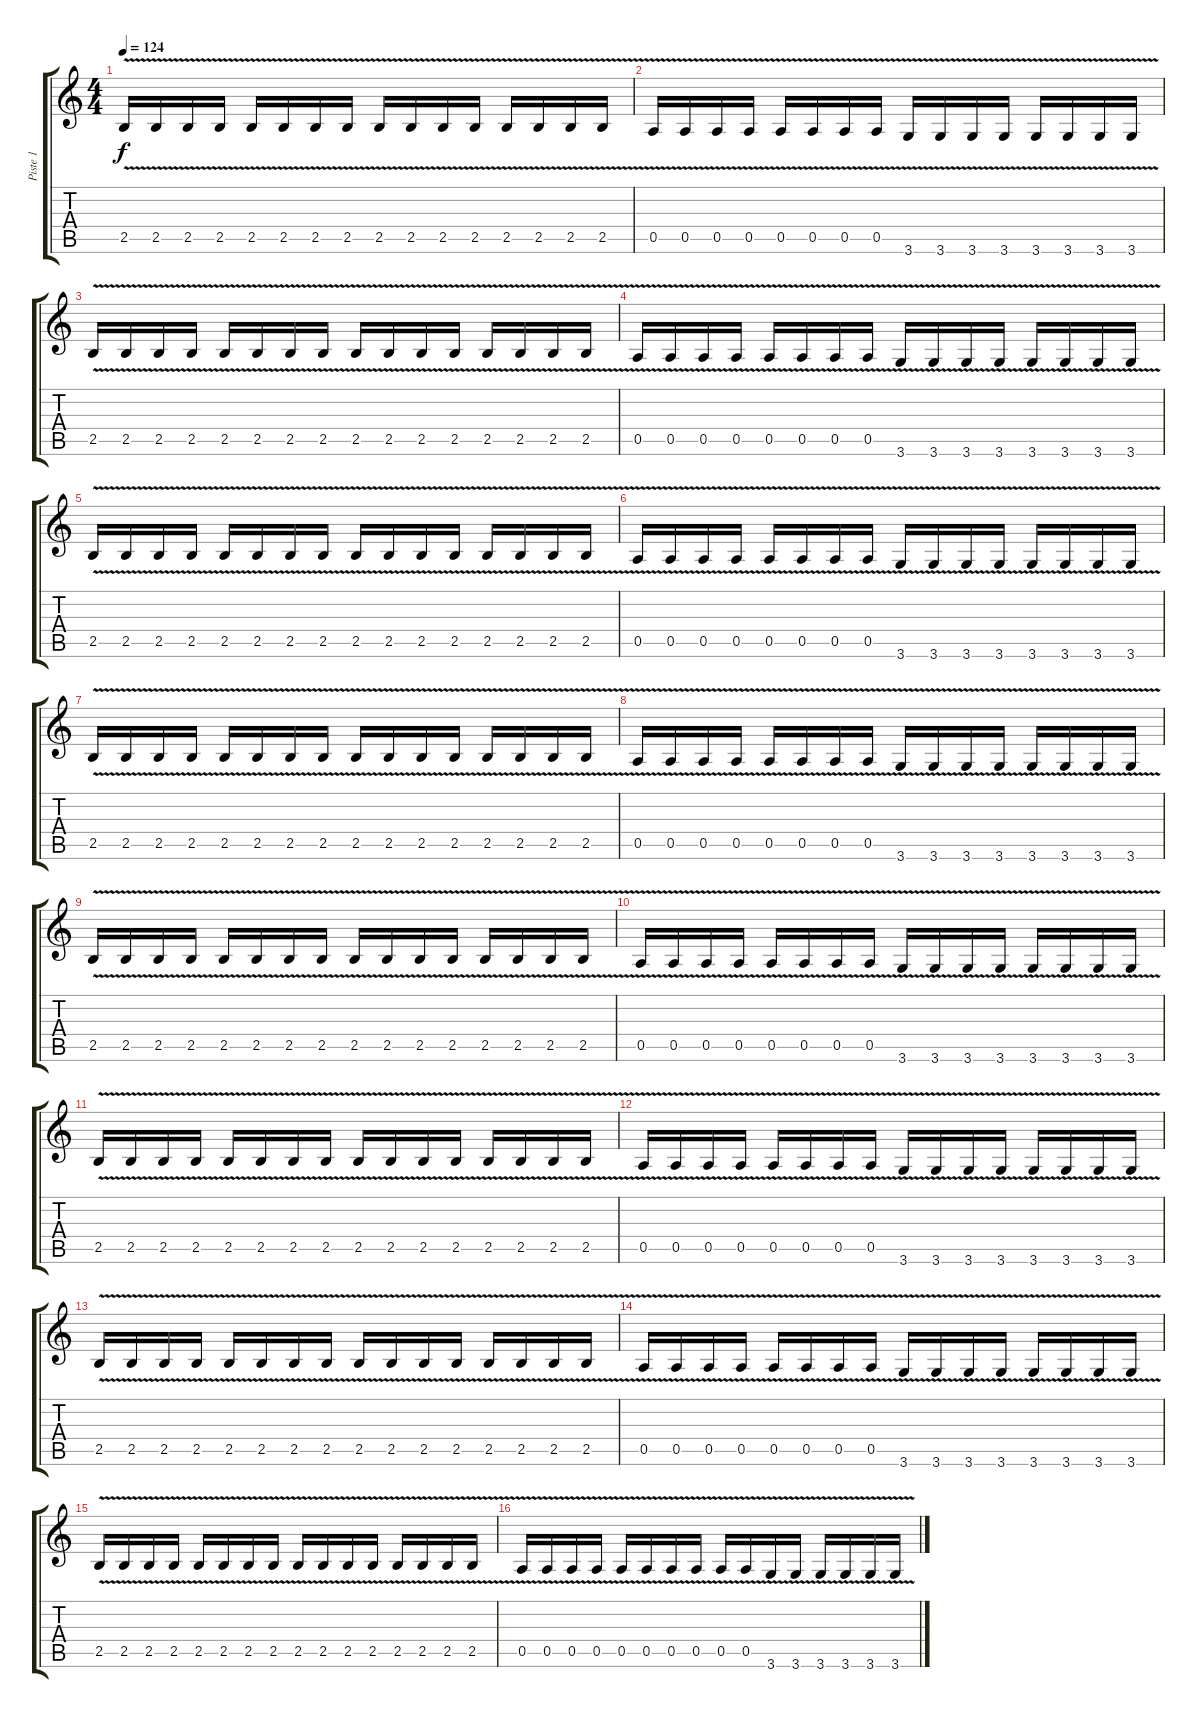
\track ("Piste 1" "Piste 1") {instrument acousticguitarnylon}
\staff {score tabs}
\tuning (E4 B3 G3 D3 A2 E2) {hide}
\ts (4 4)
\tempo 124
\clef g2
\ks c
2.5{v}.16{dy f} 2.5{v}.16 2.5{v}.16 2.5{v}.16 2.5{v}.16 2.5{v}.16 2.5{v}.16 2.5{v}.16 2.5{v}.16 2.5{v}.16 2.5{v}.16 2.5{v}.16 2.5{v}.16 2.5{v}.16 2.5{v}.16 2.5{v}.16 |
0.5{v}.16 0.5{v}.16 0.5{v}.16 0.5{v}.16 0.5{v}.16 0.5{v}.16 0.5{v}.16 0.5{v}.16 3.6{v}.16 3.6{v}.16 3.6{v}.16 3.6{v}.16 3.6{v}.16 3.6{v}.16 3.6{v}.16 3.6{v}.16 |
2.5{v}.16 2.5{v}.16 2.5{v}.16 2.5{v}.16 2.5{v}.16 2.5{v}.16 2.5{v}.16 2.5{v}.16 2.5{v}.16 2.5{v}.16 2.5{v}.16 2.5{v}.16 2.5{v}.16 2.5{v}.16 2.5{v}.16 2.5{v}.16 |
0.5{v}.16 0.5{v}.16 0.5{v}.16 0.5{v}.16 0.5{v}.16 0.5{v}.16 0.5{v}.16 0.5{v}.16 3.6{v}.16 3.6{v}.16 3.6{v}.16 3.6{v}.16 3.6{v}.16 3.6{v}.16 3.6{v}.16 3.6{v}.16 |
2.5{v}.16 2.5{v}.16 2.5{v}.16 2.5{v}.16 2.5{v}.16 2.5{v}.16 2.5{v}.16 2.5{v}.16 2.5{v}.16 2.5{v}.16 2.5{v}.16 2.5{v}.16 2.5{v}.16 2.5{v}.16 2.5{v}.16 2.5{v}.16 |
0.5{v}.16 0.5{v}.16 0.5{v}.16 0.5{v}.16 0.5{v}.16 0.5{v}.16 0.5{v}.16 0.5{v}.16 3.6{v}.16 3.6{v}.16 3.6{v}.16 3.6{v}.16 3.6{v}.16 3.6{v}.16 3.6{v}.16 3.6{v}.16 |
2.5{v}.16 2.5{v}.16 2.5{v}.16 2.5{v}.16 2.5{v}.16 2.5{v}.16 2.5{v}.16 2.5{v}.16 2.5{v}.16 2.5{v}.16 2.5{v}.16 2.5{v}.16 2.5{v}.16 2.5{v}.16 2.5{v}.16 2.5{v}.16 |
0.5{v}.16 0.5{v}.16 0.5{v}.16 0.5{v}.16 0.5{v}.16 0.5{v}.16 0.5{v}.16 0.5{v}.16 3.6{v}.16 3.6{v}.16 3.6{v}.16 3.6{v}.16 3.6{v}.16 3.6{v}.16 3.6{v}.16 3.6{v}.16 |
2.5{v}.16 2.5{v}.16 2.5{v}.16 2.5{v}.16 2.5{v}.16 2.5{v}.16 2.5{v}.16 2.5{v}.16 2.5{v}.16 2.5{v}.16 2.5{v}.16 2.5{v}.16 2.5{v}.16 2.5{v}.16 2.5{v}.16 2.5{v}.16 |
0.5{v}.16 0.5{v}.16 0.5{v}.16 0.5{v}.16 0.5{v}.16 0.5{v}.16 0.5{v}.16 0.5{v}.16 3.6{v}.16 3.6{v}.16 3.6{v}.16 3.6{v}.16 3.6{v}.16 3.6{v}.16 3.6{v}.16 3.6{v}.16 |
2.5{v}.16 2.5{v}.16 2.5{v}.16 2.5{v}.16 2.5{v}.16 2.5{v}.16 2.5{v}.16 2.5{v}.16 2.5{v}.16 2.5{v}.16 2.5{v}.16 2.5{v}.16 2.5{v}.16 2.5{v}.16 2.5{v}.16 2.5{v}.16 |
0.5{v}.16 0.5{v}.16 0.5{v}.16 0.5{v}.16 0.5{v}.16 0.5{v}.16 0.5{v}.16 0.5{v}.16 3.6{v}.16 3.6{v}.16 3.6{v}.16 3.6{v}.16 3.6{v}.16 3.6{v}.16 3.6{v}.16 3.6{v}.16 |
2.5{v}.16 2.5{v}.16 2.5{v}.16 2.5{v}.16 2.5{v}.16 2.5{v}.16 2.5{v}.16 2.5{v}.16 2.5{v}.16 2.5{v}.16 2.5{v}.16 2.5{v}.16 2.5{v}.16 2.5{v}.16 2.5{v}.16 2.5{v}.16 |
0.5{v}.16 0.5{v}.16 0.5{v}.16 0.5{v}.16 0.5{v}.16 0.5{v}.16 0.5{v}.16 0.5{v}.16 3.6{v}.16 3.6{v}.16 3.6{v}.16 3.6{v}.16 3.6{v}.16 3.6{v}.16 3.6{v}.16 3.6{v}.16 |
2.5{v}.16 2.5{v}.16 2.5{v}.16 2.5{v}.16 2.5{v}.16 2.5{v}.16 2.5{v}.16 2.5{v}.16 2.5{v}.16 2.5{v}.16 2.5{v}.16 2.5{v}.16 2.5{v}.16 2.5{v}.16 2.5{v}.16 2.5{v}.16 |
0.5{v}.16 0.5{v}.16 0.5{v}.16 0.5{v}.16 0.5{v}.16 0.5{v}.16 0.5{v}.16 0.5{v}.16 0.5{v}.16 0.5{v}.16 3.6{v}.16 3.6{v}.16 3.6{v}.16 3.6{v}.16 3.6{v}.16 3.6{v}.16
